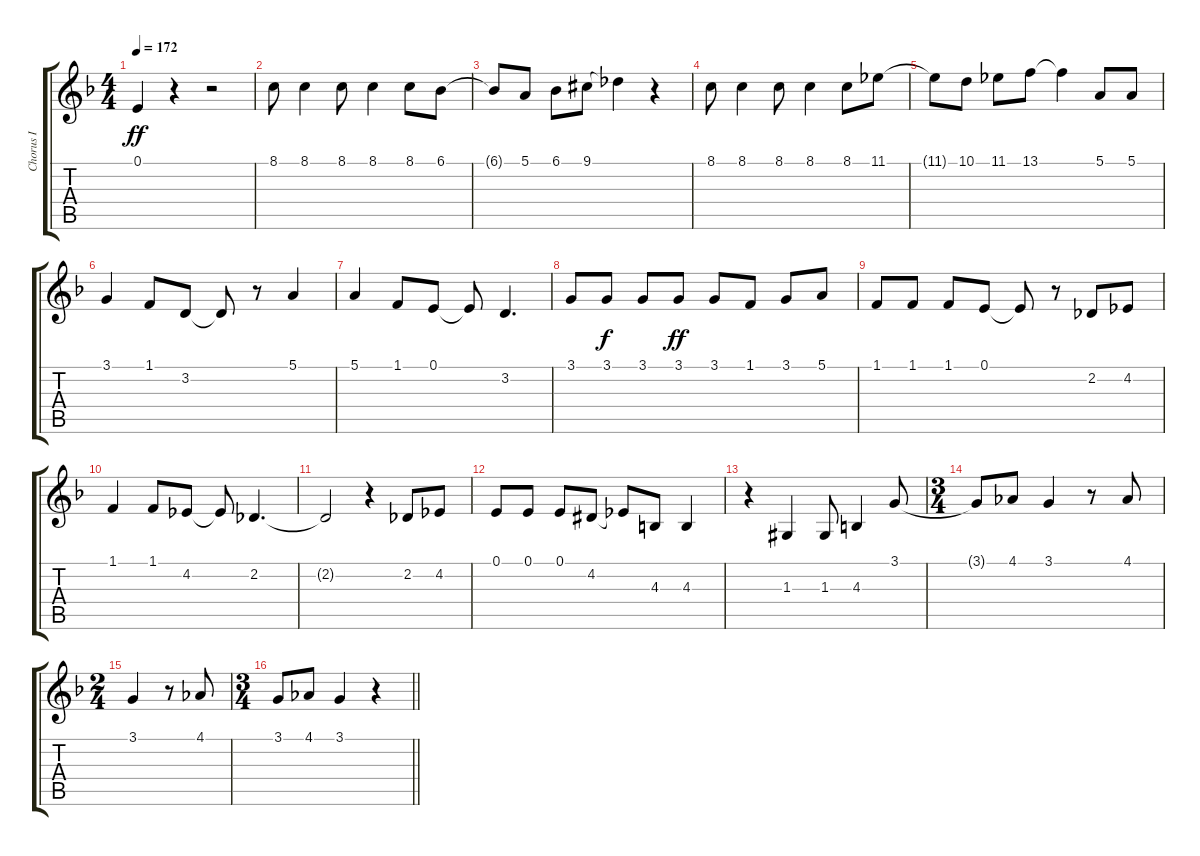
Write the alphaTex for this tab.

\track ("Chorus I" "Chorus I") {instrument voiceoohs}
\staff {score tabs}
\tuning (E4 B3 G3 D3 A2 E2) {hide}
\ts (4 4)
\tempo 172
\clef g2
\ks f
0.1{t}.4{dy ff} r.4 r.2 |
8.1.8 8.1.4 8.1.8 8.1.4 8.1.8 6.1.8 |
6.1{t}.8 5.1.8 6.1.8 9.1{acc #}.8 9.1{t}.4 r.4 |
8.1.8 8.1.4 8.1.8 8.1.4 8.1.8 11.1.8 |
11.1{t}.8 10.1.8 11.1.8 13.1.8 13.1{t}.4 5.1.8 5.1.8 |
3.1.4 1.1.8 3.2.8 3.2{t}.8 r.8 5.1.4 |
5.1.4 1.1.8 0.1.8 0.1{t}.8 3.2.4{d} |
3.1.8 3.1.8{dy f} 3.1.8 3.1.8{dy ff} 3.1.8 1.1.8 3.1.8 5.1.8 |
1.1.8 1.1.8 1.1.8 0.1.8 0.1{t}.8 r.8 2.2.8 4.2.8 |
1.1.4 1.1.8 4.2.8 4.2{t}.8 2.2.4{d} |
2.2{t}.2 r.4 2.2.8 4.2.8 |
0.1.8 0.1.8 0.1.8 4.2{acc #}.8 4.2{t}.8 4.3.8 4.3.4 |
r.4 1.3{acc #}.4 1.3{acc #}.8 4.3.4 3.1.8 |
\ts (3 4)
3.1{t}.8 4.1.8 3.1.4 r.8 4.1.8 |
\ts (2 4)
3.1.4 r.8 4.1.8 |
\ts (3 4)
\barLineRight lightlight
3.1.8 4.1.8 3.1.4 r.4
